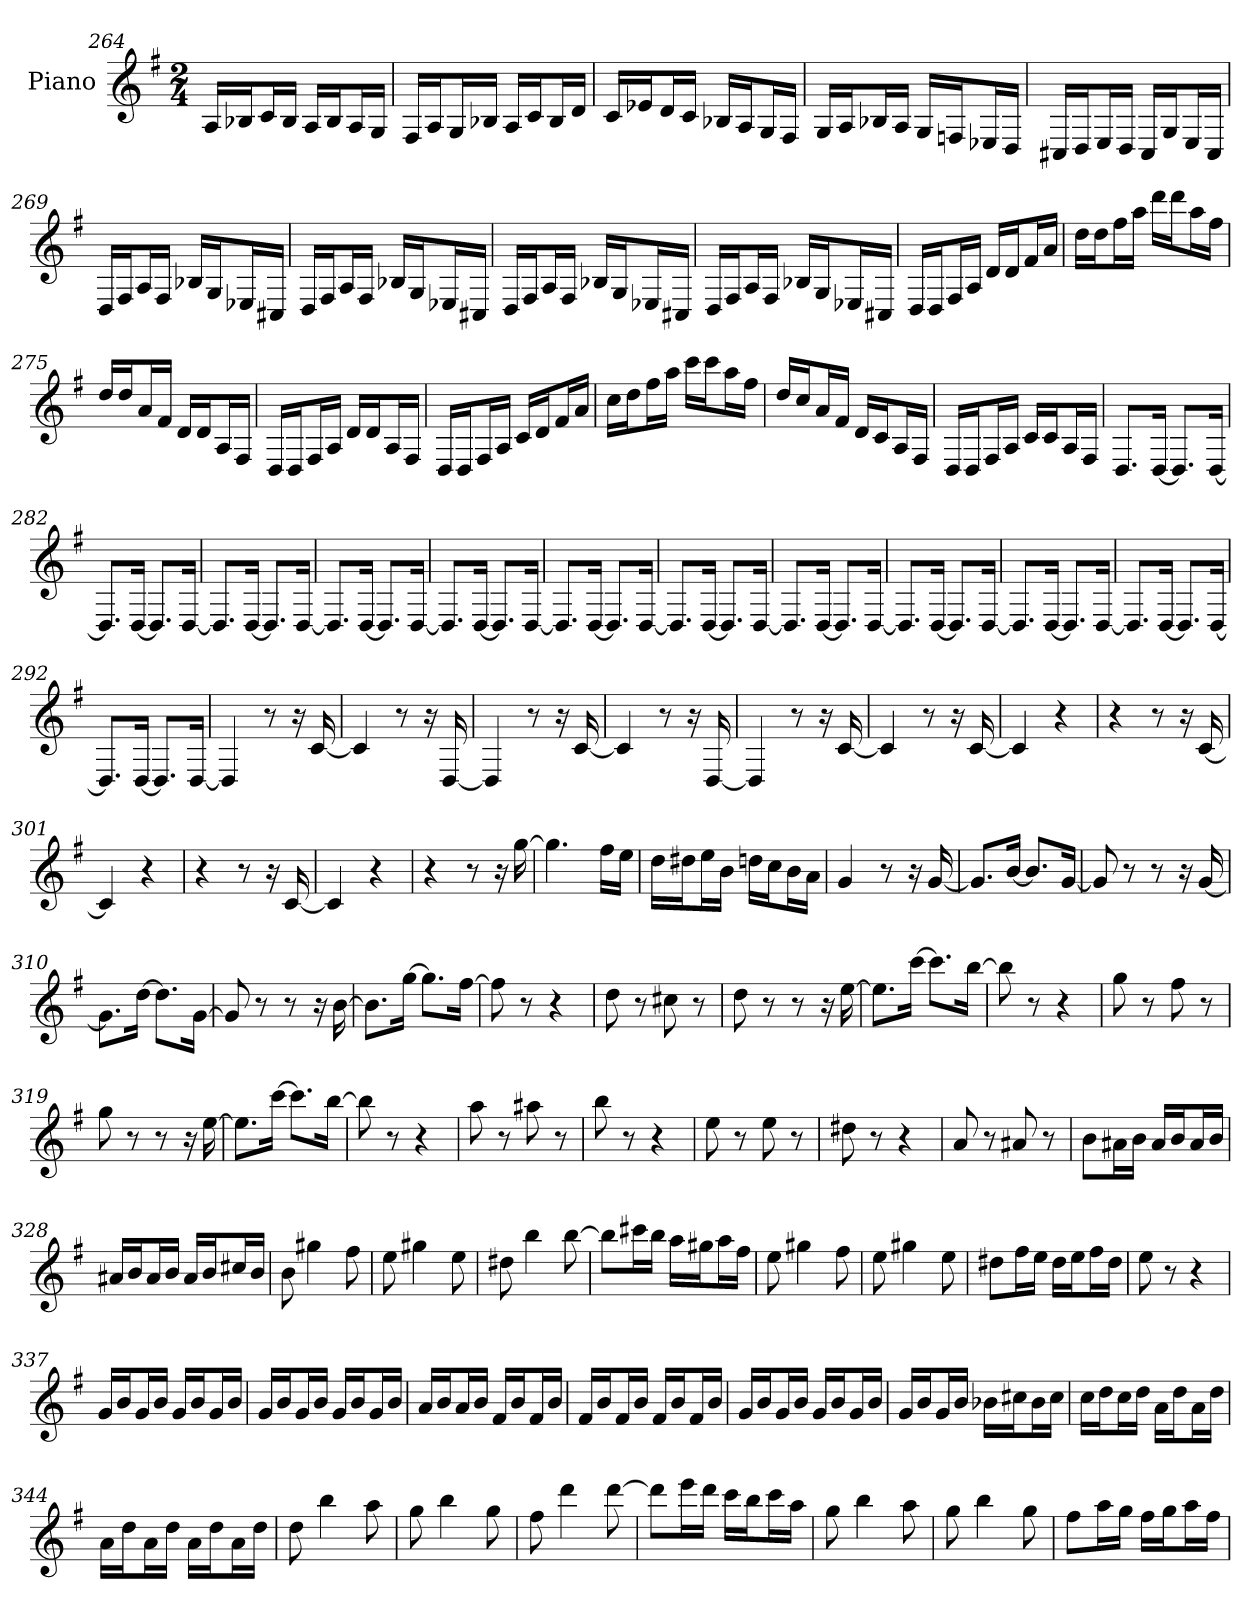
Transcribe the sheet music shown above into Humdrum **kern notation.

**kern
*part1
*staff1
*I"Piano
*I'Pno
*clefG2
*k[f#]
*G:
*M2/4
=264
16A/LL
16B-X/J
16c/L
16B-/JJ
16A/LL
16B-/J
16A/L
16G/JJ
=265
16F#/LL
16A/J
16G/L
16B-X/JJ
16A/LL
16c/J
16B-/L
16d/JJ
=266
16c/LL
16e-X/J
16d/L
16c/JJ
16B-X/LL
16A/J
16G/L
16F#/JJ
=267
16G/LL
16A/J
16B-X/L
16A/JJ
16G/LL
16Fn/J
16E-X/L
16D/JJ
=268
16C#X/LL
16D/J
16E/L
16D/JJ
16C#/LL
16G/J
16E/L
16C#/JJ
=269
16D/LL
16F#/J
16A/L
16F#/JJ
16B-X/LL
16G/J
16E-X/L
16C#X/JJ
=270
16D/LL
16F#/J
16A/L
16F#/JJ
16B-X/LL
16G/J
16E-X/L
16C#X/JJ
=271
16D/LL
16F#/J
16A/L
16F#/JJ
16B-X/LL
16G/J
16E-X/L
16C#X/JJ
=272
16D/LL
16F#/J
16A/L
16F#/JJ
16B-X/LL
16G/J
16E-X/L
16C#X/JJ
=273
16D/LL
16D/J
16F#/L
16A/JJ
16d/LL
16d/J
16f#/L
16a/JJ
=274
16dd\LL
16dd\J
16ff#\L
16aa\JJ
16ddd\LL
16ddd\J
16aa\L
16ff#\JJ
=275
16dd/LL
16dd/J
16a/L
16f#/JJ
16d/LL
16d/J
16A/L
16F#/JJ
=276
16D/LL
16D/J
16F#/L
16A/JJ
16d/LL
16d/J
16A/L
16F#/JJ
=277
16D/LL
16D/J
16F#/L
16A/JJ
16c/LL
16d/J
16f#/L
16a/JJ
=278
16cc\LL
16dd\J
16ff#\L
16aa\JJ
16ccc\LL
16ccc\J
16aa\L
16ff#\JJ
=279
16dd/LL
16cc/J
16a/L
16f#/JJ
16d/LL
16c/J
16A/L
16F#/JJ
=280
16D/LL
16D/J
16F#/L
16A/JJ
16c/LL
16c/J
16A/L
16F#/JJ
=281
8.D/L
[16D/Jk
8.D/L]
[16D/Jk
=282
8.D/L]
[16D/Jk
8.D/L]
[16D/Jk
=283
8.D/L]
[16D/Jk
8.D/L]
[16D/Jk
=284
8.D/L]
[16D/Jk
8.D/L]
[16D/Jk
=285
8.D/L]
[16D/Jk
8.D/L]
[16D/Jk
=286
8.D/L]
[16D/Jk
8.D/L]
[16D/Jk
=287
8.D/L]
[16D/Jk
8.D/L]
[16D/Jk
=288
8.D/L]
[16D/Jk
8.D/L]
[16D/Jk
=289
8.D/L]
[16D/Jk
8.D/L]
[16D/Jk
=290
8.D/L]
[16D/Jk
8.D/L]
[16D/Jk
=291
8.D/L]
[16D/Jk
8.D/L]
[16D/Jk
=292
8.D/L]
[16D/Jk
8.D/L]
[16D/Jk
=293
4D]
8r
16r
[16c
=294
4c]
8r
16r
[16D
=295
4D]
8r
16r
[16c
=296
4c]
8r
16r
[16D
=297
4D]
8r
16r
[16c
=298
4c]
8r
16r
[16c
=299
4c]
4r
=300
4r
8r
16r
[16c
=301
4c]
4r
=302
4r
8r
16r
[16c
=303
4c]
4r
=304
4r
8r
16r
[16gg
=305
4.gg]
16ff#\LL
16ee\JJ
=306
16dd\LL
16dd#X\J
16ee\L
16b\JJ
16ddn\LL
16cc\J
16b\L
16a\JJ
=307
4g
8r
16r
[16g
=308
8.g/L]
[16b/Jk
8.b/L]
[16g/Jk
=309
8g]
8r
8r
16r
[16g
=310
8.g\L]
[16dd\Jk
8.dd\L]
[16g\Jk
=311
8g]
8r
8r
16r
[16b
=312
8.b\L]
[16gg\Jk
8.gg\L]
[16ff#\Jk
=313
8ff#]
8r
4r
=314
8dd
8r
8cc#X
8r
=315
8dd
8r
8r
16r
[16ee
=316
8.ee\L]
[16ccc\Jk
8.ccc\L]
[16bb\Jk
=317
8bb]
8r
4r
=318
8gg
8r
8ff#
8r
=319
8gg
8r
8r
16r
[16ee
=320
8.ee\L]
[16ccc\Jk
8.ccc\L]
[16bb\Jk
=321
8bb]
8r
4r
=322
8aa
8r
8aa#X
8r
=323
8bb
8r
4r
=324
8ee
8r
8ee
8r
=325
8dd#X
8r
4r
=326
8a
8r
8a#X
8r
=327
8b\L
16a#X\L
16b\JJ
16a#/LL
16b/J
16a#/L
16b/JJ
=328
16a#X/LL
16b/J
16a#/L
16b/JJ
16a#/LL
16b/J
16cc#X/L
16b/JJ
=329
8b
4gg#X
8ff#
=330
8ee
4gg#X
8ee
=331
8dd#X
4bb
[8bb
=332
8bb\L]
16ccc#X\L
16bb\JJ
16aa\LL
16gg#X\J
16aa\L
16ff#\JJ
=333
8ee
4gg#X
8ff#
=334
8ee
4gg#X
8ee
=335
8dd#X\L
16ff#\L
16ee\JJ
16dd#\LL
16ee\J
16ff#\L
16dd#\JJ
=336
8ee
8r
4r
=337
16g/LL
16b/J
16g/L
16b/JJ
16g/LL
16b/J
16g/L
16b/JJ
=338
16g/LL
16b/J
16g/L
16b/JJ
16g/LL
16b/J
16g/L
16b/JJ
=339
16a/LL
16b/J
16a/L
16b/JJ
16f#/LL
16b/J
16f#/L
16b/JJ
=340
16f#/LL
16b/J
16f#/L
16b/JJ
16f#/LL
16b/J
16f#/L
16b/JJ
=341
16g/LL
16b/J
16g/L
16b/JJ
16g/LL
16b/J
16g/L
16b/JJ
=342
16g/LL
16b/J
16g/L
16b/JJ
16b-X\LL
16cc#X\J
16b-\L
16cc#\JJ
=343
16cc\LL
16dd\J
16cc\L
16dd\JJ
16a\LL
16dd\J
16a\L
16dd\JJ
=344
16a\LL
16dd\J
16a\L
16dd\JJ
16a\LL
16dd\J
16a\L
16dd\JJ
=345
8dd
4bb
8aa
=346
8gg
4bb
8gg
=347
8ff#
4ddd
[8ddd
=348
8ddd\L]
16eee\L
16ddd\JJ
16ccc\LL
16bb\J
16ccc\L
16aa\JJ
=349
8gg
4bb
8aa
=350
8gg
4bb
8gg
=351
8ff#\L
16aa\L
16gg\JJ
16ff#\LL
16gg\J
16aa\L
16ff#\JJ
=
*-
